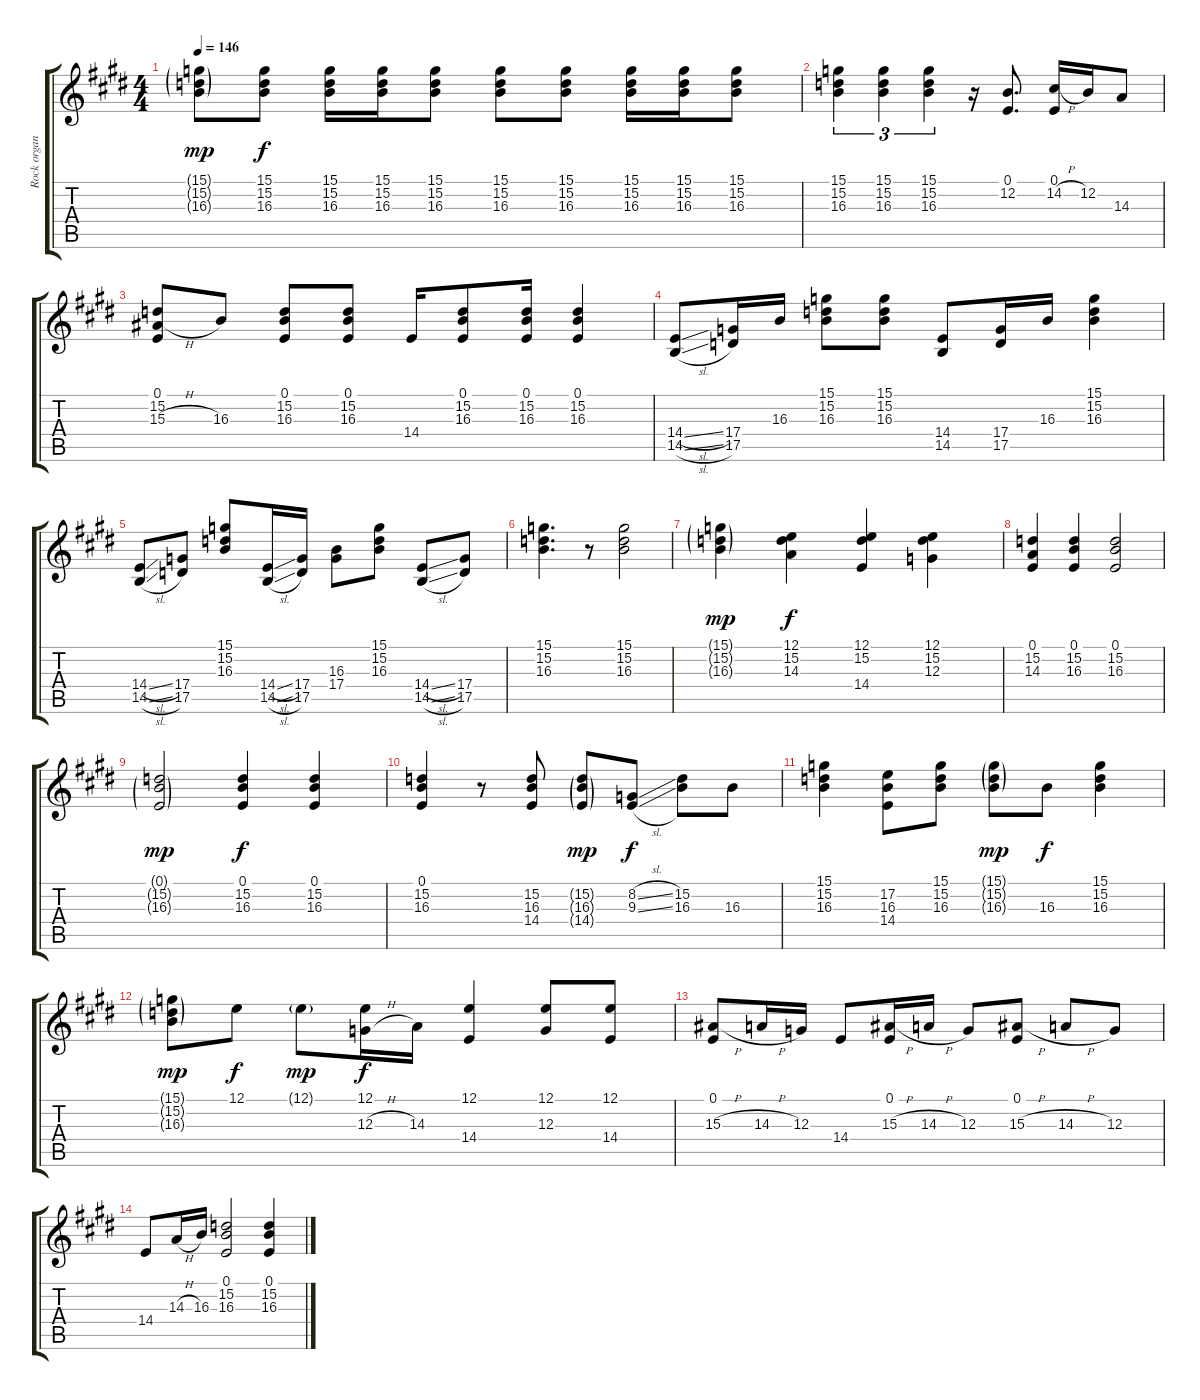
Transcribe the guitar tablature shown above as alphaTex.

\track ("Rock organ" "Rock organ") {instrument drawbarorgan}
\staff {score tabs}
\tuning (E4 B3 G3 D3 A2 E2) {hide}
\ts (4 4)
\tempo 146
\clef g2
\ks e
(15.1{g} 15.2{g} 16.3{g}).8{dy mp} (15.1 15.2 16.3).8{dy f} (15.1 15.2 16.3).16 (15.1 15.2 16.3).16 (15.1 15.2 16.3).8 (15.1 15.2 16.3).8 (15.1 15.2 16.3).8 (15.1 15.2 16.3).16 (15.1 15.2 16.3).16 (15.1 15.2 16.3).8 |
(15.1 15.2 16.3).4{tu (3 2)} (15.1 15.2 16.3).4{tu (3 2)} (15.1 15.2 16.3).4{tu (3 2)} r.16 (0.1 12.2).8{d} (0.1 14.2{h}).16 12.2.16 14.3.8 |
(0.1 15.2 15.3{h}).8 16.3.8 (0.1 15.2 16.3).8 (0.1 15.2 16.3).8 14.4.16 (0.1 15.2 16.3).8 (0.1 15.2 16.3).16 (0.1 15.2 16.3).4 |
(14.4{sl} 14.5{sl}).8 (17.4 17.5).16 16.3.16 (15.1 15.2 16.3).8 (15.1 15.2 16.3).8 (14.4 14.5).8 (17.4 17.5).16 16.3.16 (15.1 15.2 16.3).4 |
(14.4{sl} 14.5{sl}).8 (17.4 17.5).8 (15.1 15.2 16.3).8 (14.4{sl} 14.5{sl}).16 (17.4 17.5).16 (16.3 17.4).8 (15.1 15.2 16.3).8 (14.4{sl} 14.5{sl}).8 (17.4 17.5).8 |
(15.1 15.2 16.3).4{d} r.8 (15.1 15.2 16.3).2 |
(15.1{g} 15.2{g} 16.3{g}).4{dy mp} (12.1 15.2 14.3).4{dy f} (12.1 15.2 14.4).4 (12.1 15.2 12.3).4 |
(0.1 15.2 14.3).4 (0.1 15.2 16.3).4 (0.1 15.2 16.3).2 |
(0.1{g} 15.2{g} 16.3{g}).2{dy mp} (0.1 15.2 16.3).4{dy f} (0.1 15.2 16.3).4 |
(0.1 15.2 16.3).4 r.8 (15.2 16.3 14.4).8 (15.2{g} 16.3{g} 14.4{g}).8{dy mp} (8.2{sl} 9.3{sl}).8{dy f} (15.2 16.3).8 16.3.8 |
(15.1 15.2 16.3).4 (17.2 16.3 14.4).8 (15.1 15.2 16.3).8 (15.1{g} 15.2{g} 16.3{g}).8{dy mp} 16.3.8{dy f} (15.1 15.2 16.3).4 |
(15.1{g} 15.2{g} 16.3{g}).8{dy mp} 12.1.8{dy f} 12.1{g}.8{dy mp} (12.1 12.3{h}).16{dy f} 14.3.16 (12.1 14.4).4 (12.1 12.3).8 (12.1 14.4).8 |
(0.1 15.3{h}).8 14.3{h}.16 12.3.16 14.4.8 (0.1 15.3{h}).16 14.3{h}.16 12.3.8 (0.1 15.3{h}).8 14.3{h}.8 12.3.8 |
14.4.8 14.3{h}.16 16.3.16 (0.1 15.2 16.3).2 (0.1 15.2 16.3).4
